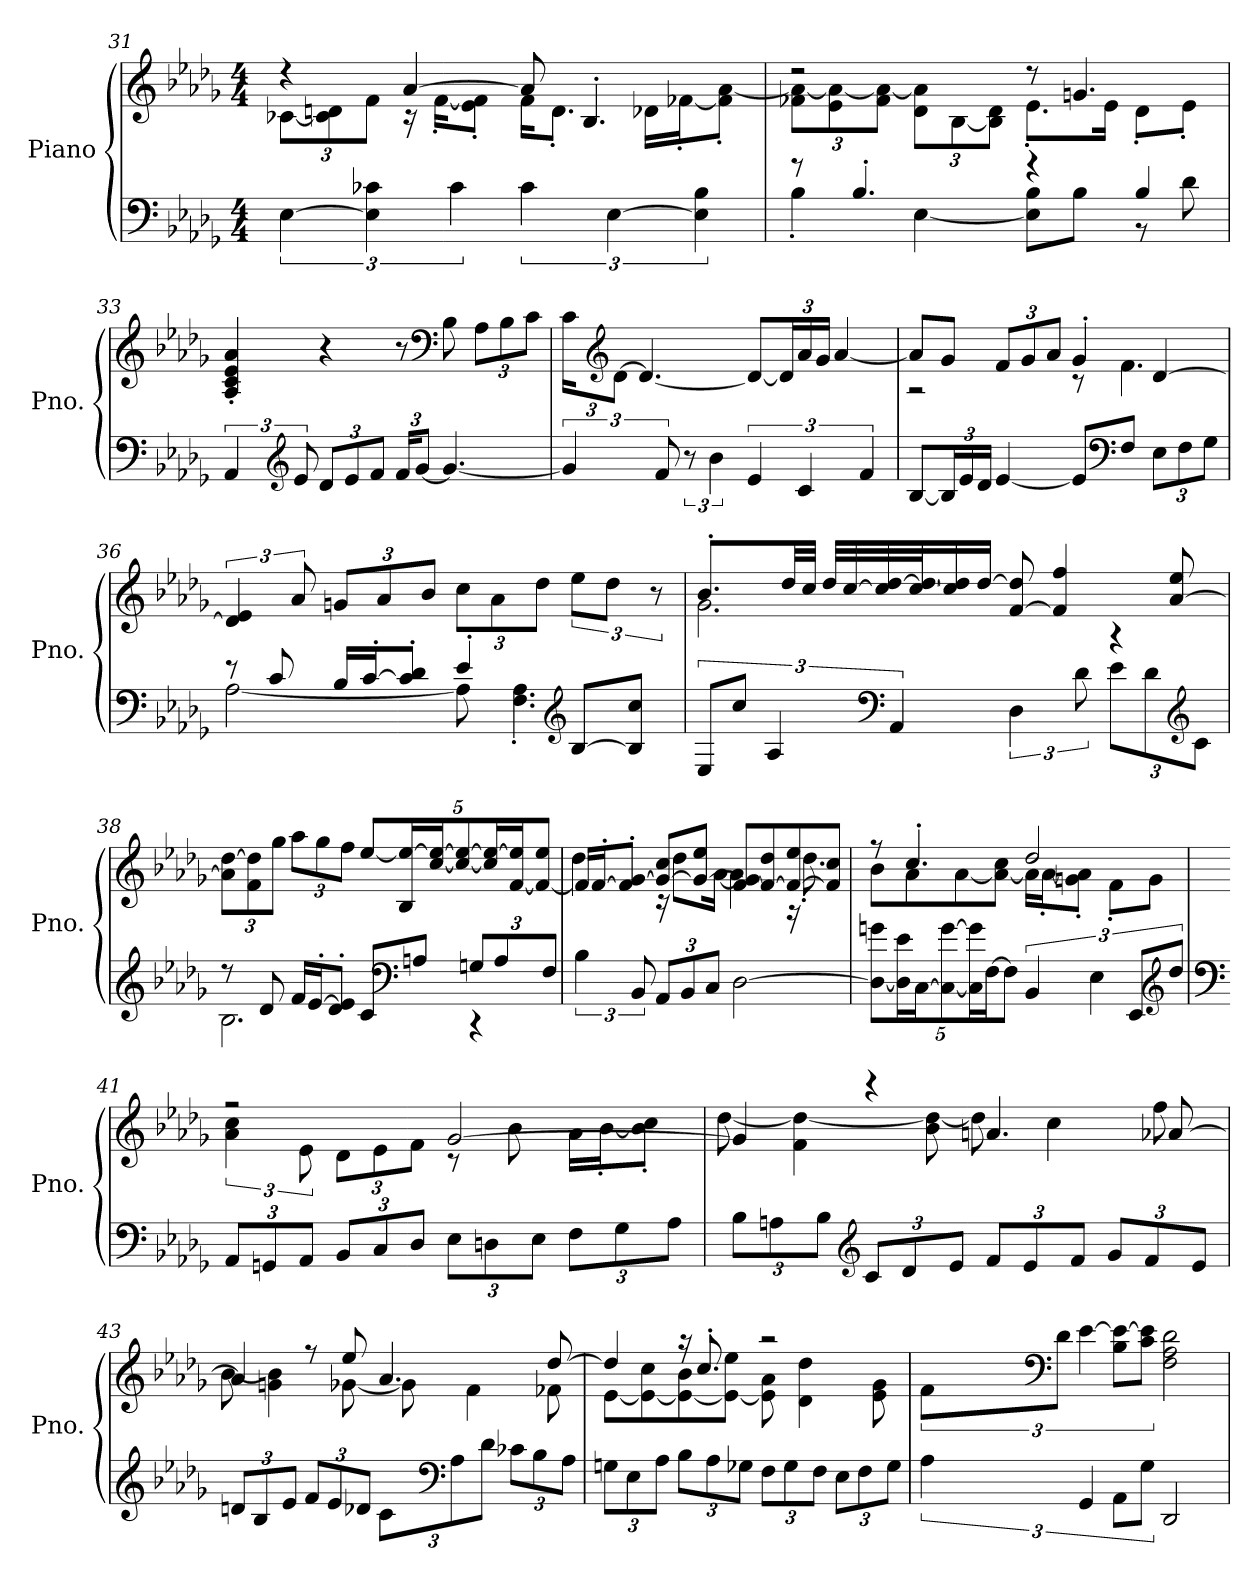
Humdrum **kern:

**kern	**kern
*part1	*part1
*staff2	*staff1
*I"Piano	*
*I'Pno.	*
!!LO:LB:g=z
*clefF4	*clefG2
*k[b-e-a-d-g-]	*k[b-e-a-d-g-]
*M4/4	*M4/4
=31	=31
*	*^
*	*	*Xbrackettup
[6E-\	4r	[12c-X\L
.	.	12c-\] 12dn\
6E-\] 6c-X\	.	12f\J
.	[4a-/	16r
.	.	[16f'\KL
6c-\	.	.
.	.	8e-\' 8f\]'J
6c-\	8a-/]	16f\KL
.	.	8.d'\J
.	4.B-'/	.
[6E-\	.	.
.	.	16d-X\LL
.	.	[16f-X'\J
6E-\] 6B-\	.	.
.	.	8f-\]' [8a-\'J
=32	=32	=32
*^	*	*
8r	4B-'\	2r	12f-X\ 12a-\_L
.	.	.	12e-\ 12a-\_
4.B-'/	.	.	.
.	.	.	12f-\ 12a-\_J
.	[4E-\	.	12d-\ 12a-\]L
.	.	.	[12B-\
.	.	.	12B-\] 12d-\J
4r	8E-\] 8B-\L	8r	8.e-'\L
.	8B-\J	4.gn/	.
.	.	.	16e-\Jk
4B-/	8r	.	8d-'\L
.	8d-\	.	8e-'\J
*v	*v	*	*
*	*v	*v
!!LO:LB:g=z
=33	=33
6AA-/	4A-/' 4c/' 4e-/' 4a-/'
*clefG2	*
12e-/	.
*Xbrackettup	*
12d-/L	4r
12e-/	.
12f/J	.
24f/KL	8r
[12g-/J	.
*	*clefF4
4.g-/_	8B-\
.	12A-\L
.	12B-\
.	12c\J
=34	=34
*brackettup	*
6g-/]	24c\KL
*	*clefG2
.	[12d-\J
.	4.d-/_
12f/	.
12r	.
6b-\	.
6e-/	8d-/L_
.	24d-/L]
6c/	24a-/
.	24g-/JJ
.	[4a-/
6f/	.
=35	=35
*	*^
[8B-/L	8a-/L]	2r
*Xbrackettup	*	*
24B-/L]	8g-/J	.
24e-/	.	.
24d-/JJ	.	.
[4e-/	12f/L	.
.	12g-/	.
.	12a-/J	.
8e-/L]	4g-'/	8r
*clefF4	*	*
8F/J	.	4.f\
12E-\L	[4d-/	.
12F\	.	.
12G-\J	.	.
*	*v	*v
!!LO:LB:g=z
=36	=36
*^	*
*	*	*brackettup
8r	[2A-\	6d-/] 6e-/
8c/	.	.
.	.	12a-/
*	*	*Xbrackettup
16B-/LL	.	12gn/L
[16c'/J	.	.
.	.	12a-/
8c/]' 8d-/'J	.	.
.	.	12b-/J
4e-'/	8A-\]	12cc\L
.	.	12a-\
.	4.F\' 4.A-\'	.
.	.	12dd-\J
*clefG2	*	*
*	*	*brackettup
[8B-/L	.	12ee-\L
.	.	12dd-\J
8B-/] 8cc/J	.	.
.	.	12r
*v	*v	*
=37	=37
*brackettup	*
*	*^
12E-/L	8.b-'/L	2.g-\
12cc/J	.	.
6A-/	.	.
.	32dd-/LL	.
.	32cc/JJJ	.
.	32dd-/LLL	.
.	[32cc/	.
.	32cc/] [32dd-/	.
*clefF4	*	*
6AA-/	.	.
.	[32cc/ 32dd-/]J	.
.	16cc/] 16dd-/	.
.	[16dd-/JJ	.
6D-\	[8f/ 8dd-/]	.
.	4f/] 4ff/	.
12d-\	.	.
*Xbrackettup	*	*
12e-\L	.	4r
12d-\	.	.
.	[8a-/ 8ee-/	.
*clefG2	*	*
12c\J	.	.
*	*v	*v
!!LO:PB:g=z
=38	=38
*^	*
*	*	*Xbrackettup
8r	2.B-\	12a-\] [12dd-\L
.	.	12f\ 12dd-\]
8d-/	.	.
.	.	12gg-\J
16f/LL	.	12aa-\L
[16e-'/J	.	.
.	.	12gg-\
8d-/' 8e-/]'J	.	.
.	.	12ff\J
8c/L	.	[10ee-/L
.	.	20B-/ 20ee-/_L
*clefF4	*	*
8An/J	.	.
.	.	[20cc/ 20ee-/_J
.	.	10cc/_ 10ee-/_
12Gn/L	4r	.
.	.	20cc/] 20ee-/_L
12A/	.	.
.	.	[20f/ 20ee-/]J
.	.	10f/_ 10ee-/J
12F/J	.	.
*v	*v	*
=39	=39
*brackettup	*
*	*^
6B-\	16f/LL]	4dd-\
.	[16f'/J	.
.	8f/]' [8g-/'J	.
12BB-/	.	.
*Xbrackettup	*	*
12AA-/L	8g-/_ 8cc/L	16r
.	.	8dd-\L
12BB-/	.	.
.	8g-/_ 8ee-/J	.
12C/J	.	.
.	.	[16a-\Jk
[2D-\	[8f/ 8g-/]L	4a-\]
.	8f/_ 8dd-/	.
.	8f/_ 8ee-/	16r
.	.	8.dd-'\
.	8f/] 8cc/J	.
!!LO:LB:g=z	!!
=40	=40	=40
10D-\_ 10gn\L	8r	8b-\L
20D-\] 20e-\L	.	.
.	4.cc'/	8a-\
[20C\J	.	.
10C\_ [10g\	.	.
.	.	[8a-\
20C\] 20g\]L	.	.
[20F\J	.	.
.	.	8a-\_ 8cc\J
10F\J]	.	.
*brackettup	*	*
6BB-/	2dd-/	16a-\LL]
.	.	[16a-'\J
.	.	8gn\' 8a-\]'J
6E-\	.	.
.	.	8f'\L
12EE-/L	.	.
.	.	8g\J
*clefG2	*	*
12dd-/J	.	.
=41	=41	=41
*clefF4	*	*
*Xbrackettup	*	*brackettup
12AA-/L	2r	6a-\ 6cc\
12GGn/	.	.
12AA-/J	.	12e-\
*	*	*Xbrackettup
12BB-/L	.	12d-\L
12C/	.	12e-\
12D-/J	.	12f\J
12E-\L	[2g-/	8r
12Dn\	.	.
.	.	8b-\
12E-\J	.	.
12F\L	.	16a-\LL
.	.	[16b-'\J
12G-\	.	.
.	.	8b-\]' 8cc\'J
12A-\J	.	.
!!LO:LB:g=z	!!
=42	=42	=42
12B-\L	4g-/]	[8dd-\
12An\	.	.
.	.	4f\ 4dd-\_
12B-\J	.	.
*clefG2	*	*
12c/L	4r	.
12d-/	.	.
.	.	8b-\ 8dd-\_
12e-/J	.	.
12f/L	4.an/	8dd-\]
12e-/	.	.
.	.	4cc\
12f/J	.	.
12g-/L	.	.
12f/	.	.
.	[8a-X/	8ff\
12e-/J	.	.
=43	=43	=43
12dn/L	4a-/]	[8b-\
12B-/	.	.
.	.	4gn\ 4b-\]
12e-/J	.	.
12f/L	8r	.
12e-/	.	.
.	8ee-/	[8g-X\
12d-X/J	.	.
12c\L	4.a-/	8g-\]
*clefF4	*	*
12A-\	.	.
.	.	4f\
12d-\J	.	.
12c-X\L	.	.
12B-\	.	.
.	[8dd-/	8f-X\
12A-\J	.	.
!!LO:LB:g=z	!!
=44	=44	=44
12Gn\L	4dd-/]	[8e-\L
12E-\	.	.
.	.	8e-\_ 8cc\
12A-\J	.	.
12B-\L	16r	8e-\_ 8b-\
.	8.cc'/	.
12A-\	.	.
.	.	8e-\_ 8ee-\J
12G-X\J	.	.
12F\L	2r	8e-\] 8a-\
12G-\	.	.
.	.	4d-\ 4dd-\
12F\J	.	.
12E-\L	.	.
12F\	.	.
.	.	8e-\ 8g-\
12G-\J	.	.
*	*v	*v
=45	=45
*brackettup	*brackettup
6A-\	12f\L
*	*clefF4
.	12d-\J
6GG-/	[6e-\
12AA-\L	12B-\ 12e-\_L
12G-\J	12c\ 12e-\]J
2DD-/	2F\ 2A-\ 2d-\
=	=
*-	*-
